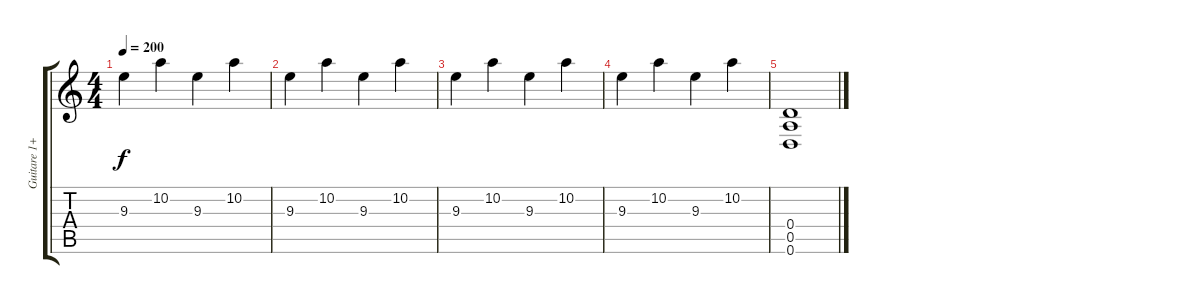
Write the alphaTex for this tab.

\track ("Guitare 1+2 *live dropped D" "Guitare 1+") {instrument distortionguitar}
\staff {score tabs}
\tuning (E4 B3 G3 D3 A2 D2) {hide}
\ts (4 4)
\tempo 200
\clef g2
\ks c
9.3.4{dy f} 10.2.4 9.3.4 10.2.4 |
9.3.4 10.2.4 9.3.4 10.2.4 |
9.3.4 10.2.4 9.3.4 10.2.4 |
9.3.4 10.2.4 9.3.4 10.2.4 |
(0.4 0.5 0.6).1
